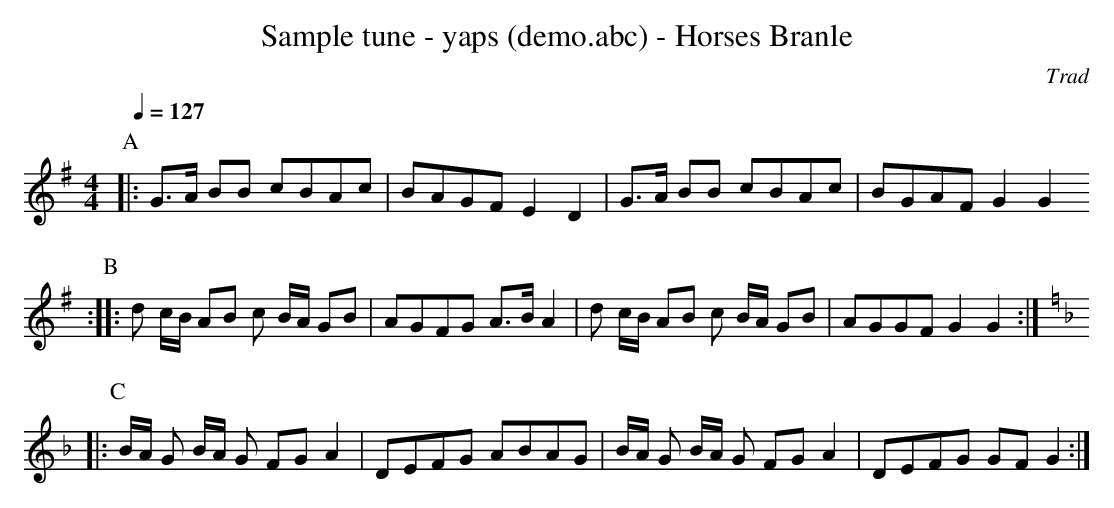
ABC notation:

X:1
T:Sample tune - yaps (demo.abc) - Horses Branle
C:Trad
L:1/8
M:4/4
Q:1/4=127
K:G
P:A
|: G>A BB cBAc|BAGF E2D2|G>A BB cBAc|BGAF G2 G2
P:B
:: d c/2B/2 AB c B/2A/2 GB|AGFG A>B A2|\
   d c/2B/2 AB c B/2A/2 GB|AGGF G2 G2 ::
P:C
K:F
B/2A/2 G B/2A/2 G FG A2|DEFG ABAG | \
B/2A/2 G B/2A/2 G FG A2|DEFG GF G2 :|
